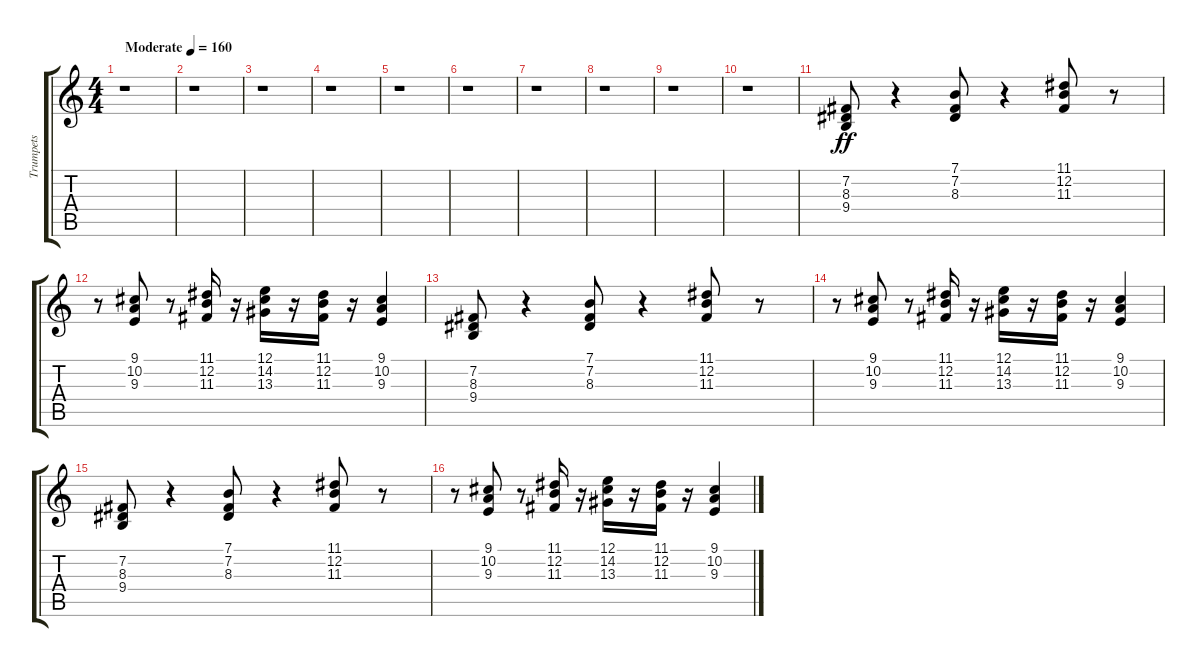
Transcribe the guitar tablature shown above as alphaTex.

\track ("Trumpets" "Trumpets") {instrument trumpet}
\staff {score tabs}
\tuning (E4 B3 G3 D3 A2 E2) {hide}
\ts (4 4)
\tempo (160 "Moderate")
\clef g2
\ks c
r.1{dy ff instrument trumpet} |
r.1 |
r.1 |
r.1 |
r.1 |
r.1 |
r.1 |
r.1 |
r.1 |
r.1 |
(7.2 8.3 9.4).8 r.4 (7.1 7.2 8.3).8 r.4 (11.1 12.2 11.3).8 r.8 |
r.8 (9.1 10.2 9.3).8 r.8 (11.1 12.2 11.3).16 r.16 (12.1 14.2 13.3).16 r.16 (11.1 12.2 11.3).16 r.16 (9.1 10.2 9.3).4 |
(7.2 8.3 9.4).8 r.4 (7.1 7.2 8.3).8 r.4 (11.1 12.2 11.3).8 r.8 |
r.8 (9.1 10.2 9.3).8 r.8 (11.1 12.2 11.3).16 r.16 (12.1 14.2 13.3).16 r.16 (11.1 12.2 11.3).16 r.16 (9.1 10.2 9.3).4 |
(7.2 8.3 9.4).8 r.4 (7.1 7.2 8.3).8 r.4 (11.1 12.2 11.3).8 r.8 |
r.8 (9.1 10.2 9.3).8 r.8 (11.1 12.2 11.3).16 r.16 (12.1 14.2 13.3).16 r.16 (11.1 12.2 11.3).16 r.16 (9.1 10.2 9.3).4
